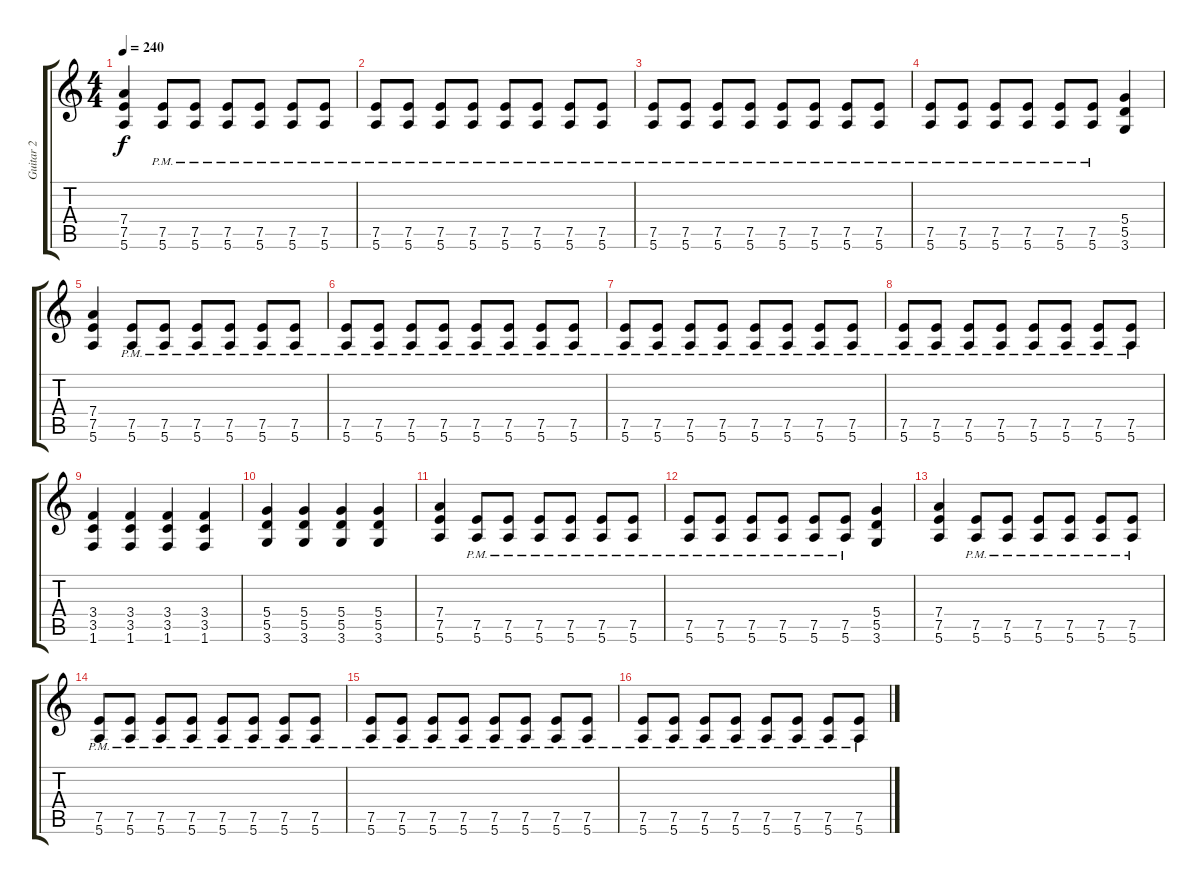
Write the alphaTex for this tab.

\track ("Guitar 2" "Guitar 2") {instrument distortionguitar}
\staff {score tabs}
\tuning (E4 B3 G3 D3 A2 E2) {hide}
\ts (4 4)
\tempo 240
\clef g2
\ks c
(7.4 7.5 5.6).4{dy f} (7.5{pm} 5.6{pm}).8 (7.5{pm} 5.6{pm}).8 (7.5{pm} 5.6{pm}).8 (7.5{pm} 5.6{pm}).8 (7.5{pm} 5.6{pm}).8 (7.5{pm} 5.6{pm}).8 |
(7.5{pm} 5.6{pm}).8 (7.5{pm} 5.6{pm}).8 (7.5{pm} 5.6{pm}).8 (7.5{pm} 5.6{pm}).8 (7.5{pm} 5.6{pm}).8 (7.5{pm} 5.6{pm}).8 (7.5{pm} 5.6{pm}).8 (7.5{pm} 5.6{pm}).8 |
(7.5{pm} 5.6{pm}).8 (7.5{pm} 5.6{pm}).8 (7.5{pm} 5.6{pm}).8 (7.5{pm} 5.6{pm}).8 (7.5{pm} 5.6{pm}).8 (7.5{pm} 5.6{pm}).8 (7.5{pm} 5.6{pm}).8 (7.5{pm} 5.6{pm}).8 |
(7.5{pm} 5.6{pm}).8 (7.5{pm} 5.6{pm}).8 (7.5{pm} 5.6{pm}).8 (7.5{pm} 5.6{pm}).8 (7.5{pm} 5.6{pm}).8 (7.5{pm} 5.6{pm}).8 (5.4 5.5 3.6).4 |
(7.4 7.5 5.6).4 (7.5{pm} 5.6{pm}).8 (7.5{pm} 5.6{pm}).8 (7.5{pm} 5.6{pm}).8 (7.5{pm} 5.6{pm}).8 (7.5{pm} 5.6{pm}).8 (7.5{pm} 5.6{pm}).8 |
(7.5{pm} 5.6{pm}).8 (7.5{pm} 5.6{pm}).8 (7.5{pm} 5.6{pm}).8 (7.5{pm} 5.6{pm}).8 (7.5{pm} 5.6{pm}).8 (7.5{pm} 5.6{pm}).8 (7.5{pm} 5.6{pm}).8 (7.5{pm} 5.6{pm}).8 |
(7.5{pm} 5.6{pm}).8 (7.5{pm} 5.6{pm}).8 (7.5{pm} 5.6{pm}).8 (7.5{pm} 5.6{pm}).8 (7.5{pm} 5.6{pm}).8 (7.5{pm} 5.6{pm}).8 (7.5{pm} 5.6{pm}).8 (7.5{pm} 5.6{pm}).8 |
(7.5{pm} 5.6{pm}).8 (7.5{pm} 5.6{pm}).8 (7.5{pm} 5.6{pm}).8 (7.5{pm} 5.6{pm}).8 (7.5{pm} 5.6{pm}).8 (7.5{pm} 5.6{pm}).8 (7.5{pm} 5.6{pm}).8 (7.5{pm} 5.6{pm}).8 |
(3.4 3.5 1.6).4 (3.4 3.5 1.6).4 (3.4 3.5 1.6).4 (3.4 3.5 1.6).4 |
(5.4 5.5 3.6).4 (5.4 5.5 3.6).4 (5.4 5.5 3.6).4 (5.4 5.5 3.6).4 |
(7.4 7.5 5.6).4 (7.5{pm} 5.6{pm}).8 (7.5{pm} 5.6{pm}).8 (7.5{pm} 5.6{pm}).8 (7.5{pm} 5.6{pm}).8 (7.5{pm} 5.6{pm}).8 (7.5{pm} 5.6{pm}).8 |
(7.5{pm} 5.6{pm}).8 (7.5{pm} 5.6{pm}).8 (7.5{pm} 5.6{pm}).8 (7.5{pm} 5.6{pm}).8 (7.5{pm} 5.6{pm}).8 (7.5{pm} 5.6{pm}).8 (5.4 5.5 3.6).4 |
(7.4 7.5 5.6).4 (7.5{pm} 5.6{pm}).8 (7.5{pm} 5.6{pm}).8 (7.5{pm} 5.6{pm}).8 (7.5{pm} 5.6{pm}).8 (7.5{pm} 5.6{pm}).8 (7.5{pm} 5.6{pm}).8 |
(7.5{pm} 5.6{pm}).8 (7.5{pm} 5.6{pm}).8 (7.5{pm} 5.6{pm}).8 (7.5{pm} 5.6{pm}).8 (7.5{pm} 5.6{pm}).8 (7.5{pm} 5.6{pm}).8 (7.5{pm} 5.6{pm}).8 (7.5{pm} 5.6{pm}).8 |
(7.5{pm} 5.6{pm}).8 (7.5{pm} 5.6{pm}).8 (7.5{pm} 5.6{pm}).8 (7.5{pm} 5.6{pm}).8 (7.5{pm} 5.6{pm}).8 (7.5{pm} 5.6{pm}).8 (7.5{pm} 5.6{pm}).8 (7.5{pm} 5.6{pm}).8 |
(7.5{pm} 5.6{pm}).8 (7.5{pm} 5.6{pm}).8 (7.5{pm} 5.6{pm}).8 (7.5{pm} 5.6{pm}).8 (7.5{pm} 5.6{pm}).8 (7.5{pm} 5.6{pm}).8 (7.5{pm} 5.6{pm}).8 (7.5{pm} 5.6{pm}).8
